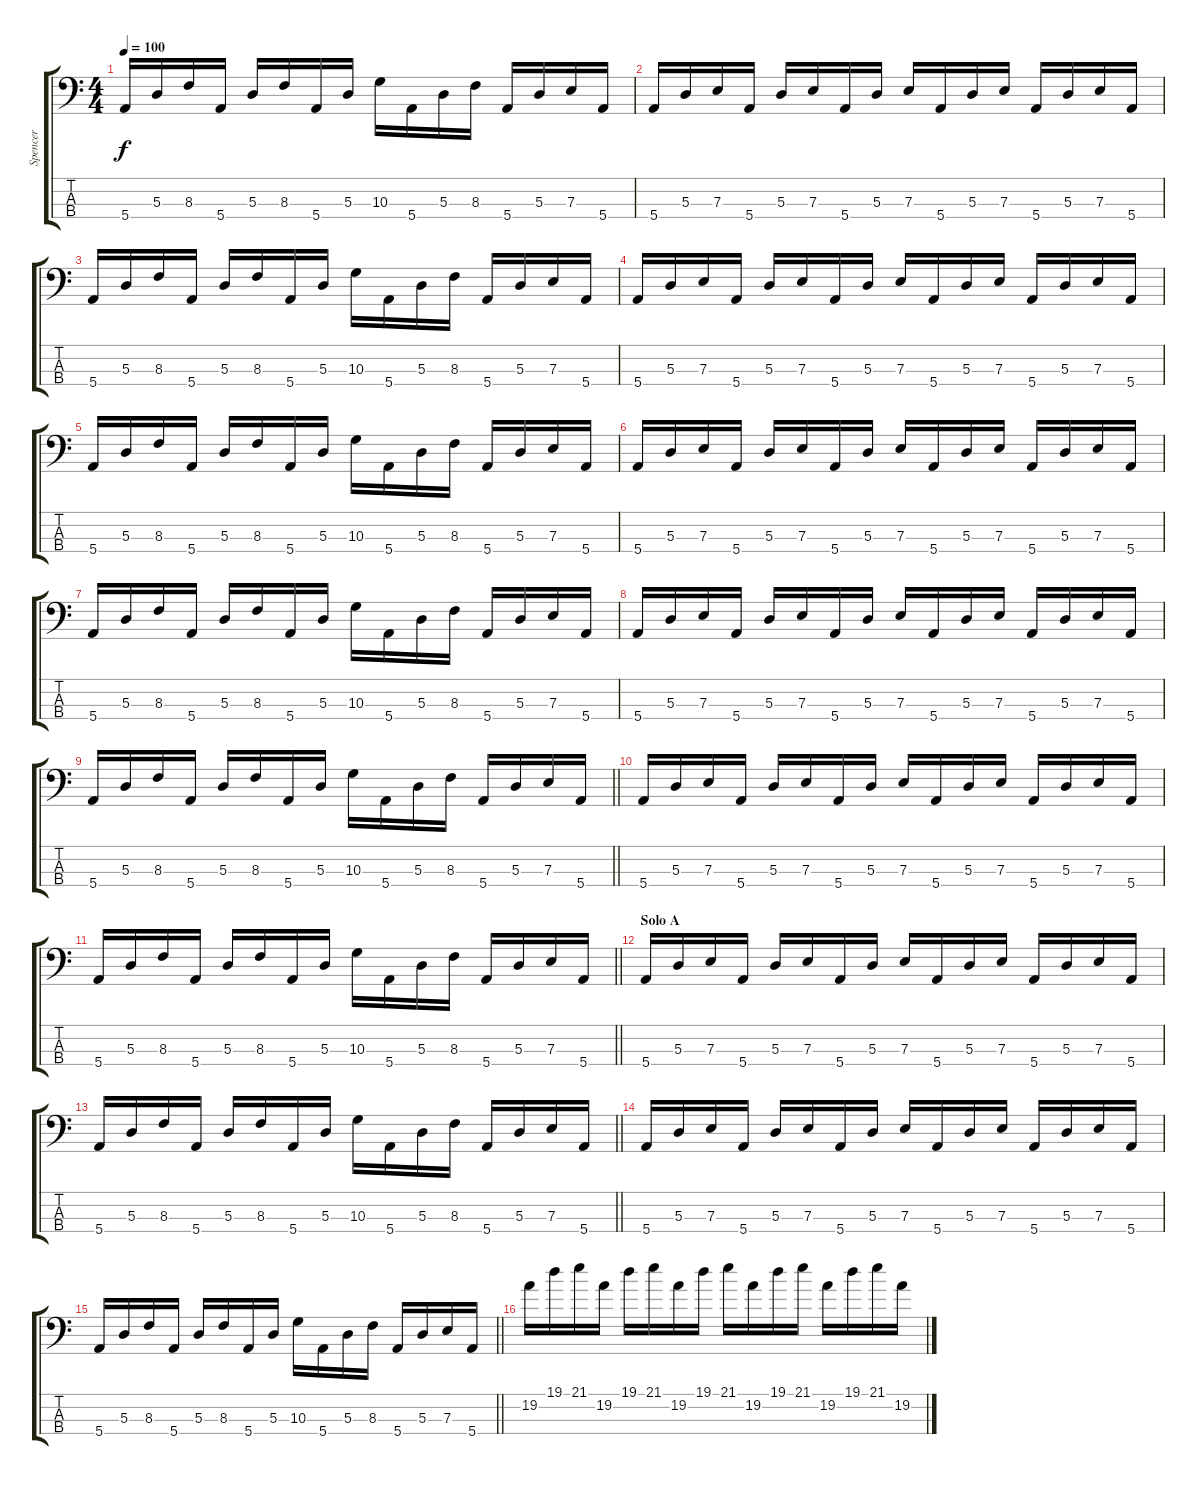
\track ("Spencer" "Spencer") {instrument electricbassfinger}
\staff {score tabs}
\tuning (G2 D2 A1 E1) {hide}
\ts (4 4)
\tempo 100
\clef f4
\ks c
5.4.16{dy f} 5.3.16 8.3.16 5.4.16 5.3.16 8.3.16 5.4.16 5.3.16 10.3.16 5.4.16 5.3.16 8.3.16 5.4.16 5.3.16 7.3.16 5.4.16 |
5.4.16{volume 14} 5.3.16 7.3.16 5.4.16 5.3.16 7.3.16 5.4.16 5.3.16 7.3.16 5.4.16 5.3.16 7.3.16 5.4.16 5.3.16 7.3.16 5.4.16 |
5.4.16 5.3.16 8.3.16 5.4.16 5.3.16 8.3.16 5.4.16 5.3.16 10.3.16 5.4.16 5.3.16 8.3.16 5.4.16 5.3.16 7.3.16 5.4.16 |
5.4.16 5.3.16 7.3.16 5.4.16 5.3.16 7.3.16 5.4.16 5.3.16 7.3.16 5.4.16 5.3.16 7.3.16 5.4.16 5.3.16 7.3.16 5.4.16 |
5.4.16 5.3.16 8.3.16 5.4.16 5.3.16 8.3.16 5.4.16 5.3.16 10.3.16 5.4.16 5.3.16 8.3.16 5.4.16 5.3.16 7.3.16 5.4.16 |
5.4.16 5.3.16 7.3.16 5.4.16 5.3.16 7.3.16 5.4.16 5.3.16 7.3.16 5.4.16 5.3.16 7.3.16 5.4.16 5.3.16 7.3.16 5.4.16 |
5.4.16 5.3.16 8.3.16 5.4.16 5.3.16 8.3.16 5.4.16 5.3.16 10.3.16 5.4.16 5.3.16 8.3.16 5.4.16 5.3.16 7.3.16 5.4.16 |
5.4.16 5.3.16 7.3.16 5.4.16 5.3.16 7.3.16 5.4.16 5.3.16 7.3.16 5.4.16 5.3.16 7.3.16 5.4.16 5.3.16 7.3.16 5.4.16 |
\barLineRight lightlight
5.4.16 5.3.16 8.3.16 5.4.16 5.3.16 8.3.16 5.4.16 5.3.16 10.3.16 5.4.16 5.3.16 8.3.16 5.4.16 5.3.16 7.3.16 5.4.16 |
5.4.16 5.3.16 7.3.16 5.4.16 5.3.16 7.3.16 5.4.16 5.3.16 7.3.16 5.4.16 5.3.16 7.3.16 5.4.16 5.3.16 7.3.16 5.4.16 |
\barLineRight lightlight
5.4.16 5.3.16 8.3.16 5.4.16 5.3.16 8.3.16 5.4.16 5.3.16 10.3.16 5.4.16 5.3.16 8.3.16 5.4.16 5.3.16 7.3.16 5.4.16 |
\section ("" "Solo A")
5.4.16 5.3.16 7.3.16 5.4.16 5.3.16 7.3.16 5.4.16 5.3.16 7.3.16 5.4.16 5.3.16 7.3.16 5.4.16 5.3.16 7.3.16 5.4.16 |
\barLineRight lightlight
5.4.16 5.3.16 8.3.16 5.4.16 5.3.16 8.3.16 5.4.16 5.3.16 10.3.16 5.4.16 5.3.16 8.3.16 5.4.16 5.3.16 7.3.16 5.4.16 |
5.4.16 5.3.16 7.3.16 5.4.16 5.3.16 7.3.16 5.4.16 5.3.16 7.3.16 5.4.16 5.3.16 7.3.16 5.4.16 5.3.16 7.3.16 5.4.16 |
\barLineRight lightlight
5.4.16 5.3.16 8.3.16 5.4.16 5.3.16 8.3.16 5.4.16 5.3.16 10.3.16 5.4.16 5.3.16 8.3.16 5.4.16 5.3.16 7.3.16 5.4.16 |
19.2.16{volume 9} 19.1.16 21.1.16 19.2.16 19.1.16 21.1.16 19.2.16 19.1.16 21.1.16 19.2.16 19.1.16 21.1.16 19.2.16 19.1.16 21.1.16 19.2.16
